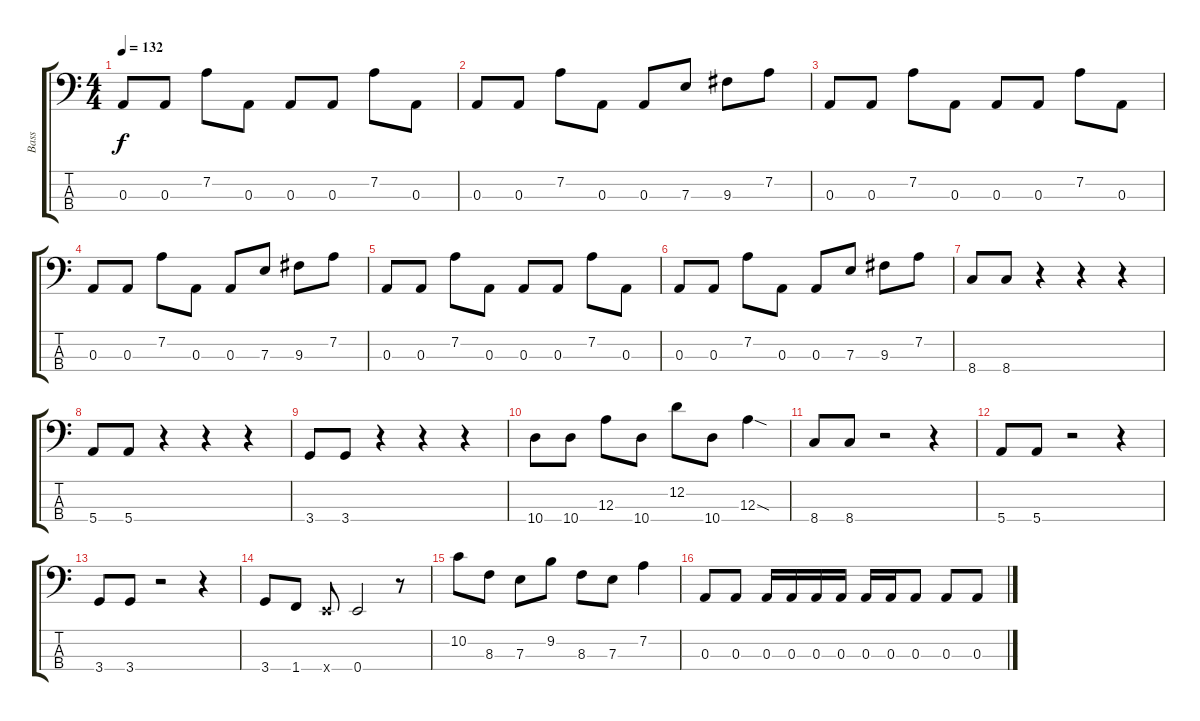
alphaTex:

\track ("Bass" "Bass") {instrument slapbass1}
\staff {score tabs}
\tuning (G2 D2 A1 E1) {hide}
\ts (4 4)
\tempo 132
\clef f4
\ks c
0.3.8{dy f} 0.3.8 7.2.8 0.3.8 0.3.8 0.3.8 7.2.8 0.3.8 |
0.3.8 0.3.8 7.2.8 0.3.8 0.3.8 7.3.8 9.3.8 7.2.8 |
0.3.8 0.3.8 7.2.8 0.3.8 0.3.8 0.3.8 7.2.8 0.3.8 |
0.3.8 0.3.8 7.2.8 0.3.8 0.3.8 7.3.8 9.3.8 7.2.8 |
0.3.8 0.3.8 7.2.8 0.3.8 0.3.8 0.3.8 7.2.8 0.3.8 |
0.3.8 0.3.8 7.2.8 0.3.8 0.3.8 7.3.8 9.3.8 7.2.8 |
8.4.8 8.4.8 r.4 r.4 r.4 |
5.4.8 5.4.8 r.4 r.4 r.4 |
3.4.8 3.4.8 r.4 r.4 r.4 |
10.4.8 10.4.8 12.3.8 10.4.8 12.2.8 10.4.8 12.3{sod}.4 |
8.4.8 8.4.8 r.2 r.4 |
5.4.8 5.4.8 r.2 r.4 |
3.4.8 3.4.8 r.2 r.4 |
3.4.8 1.4.8 0.4{x}.8 0.4.2 r.8 |
10.2.8 8.3.8 7.3.8 9.2.8 8.3.8 7.3.8 7.2.4 |
0.3.8 0.3.8 0.3.16 0.3.16 0.3.16 0.3.16 0.3.16 0.3.16 0.3.8 0.3.8 0.3.8
